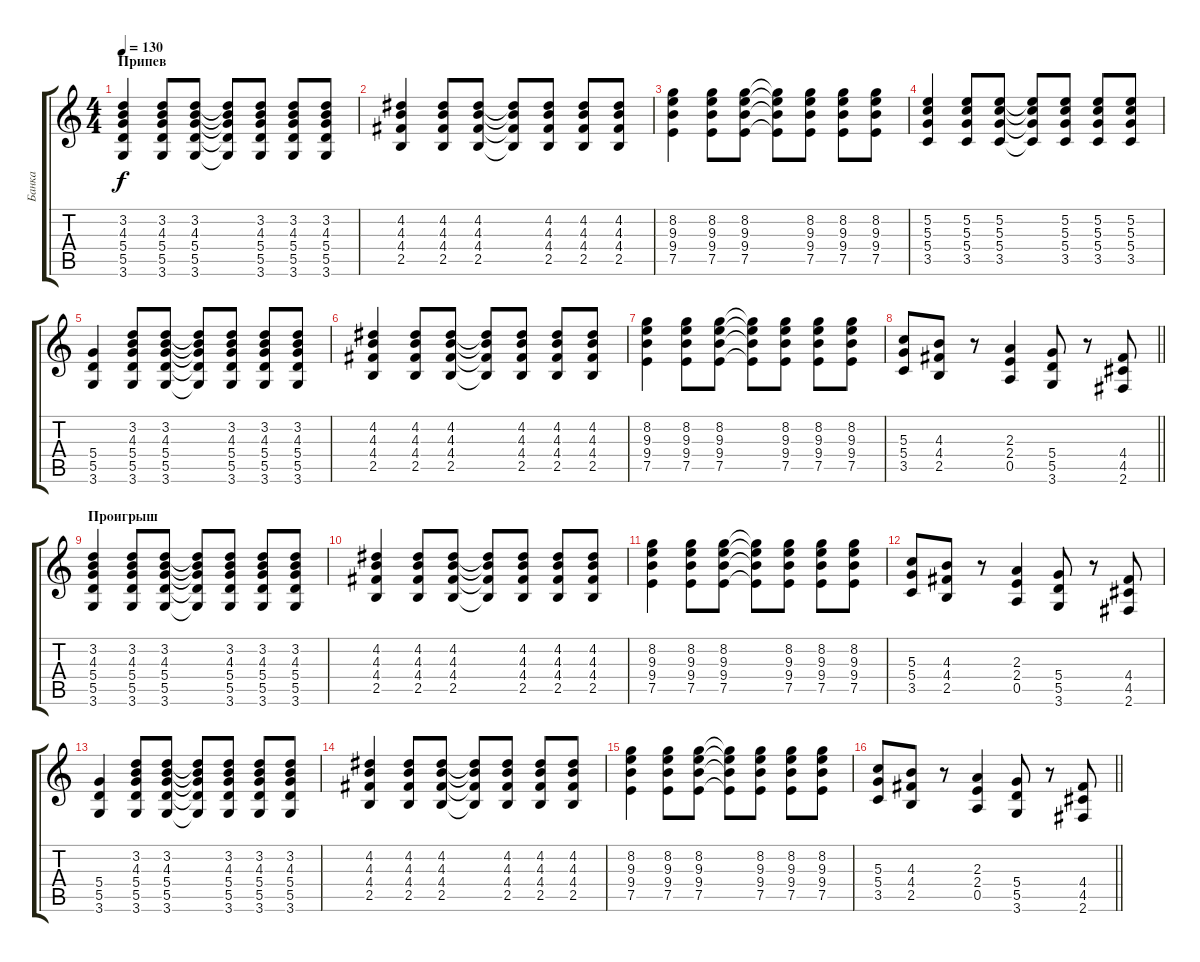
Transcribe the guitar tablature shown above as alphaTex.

\track ("Банка" "Банка") {instrument acousticguitarsteel}
\staff {score tabs}
\tuning (E4 B3 G3 D3 A2 E2) {hide}
\ts (4 4)
\section ("" "Припев")
\tempo 130
\clef g2
\ks c
(3.2 4.3 5.4 5.5 3.6).4{dy f} (3.2 4.3 5.4 5.5 3.6).8 (3.2 4.3 5.4 5.5 3.6).8 (3.2{t} 4.3{t} 5.4{t} 5.5{t} 3.6{t}).8 (3.2 4.3 5.4 5.5 3.6).8 (3.2 4.3 5.4 5.5 3.6).8 (3.2 4.3 5.4 5.5 3.6).8 |
(4.2 4.3 4.4 2.5).4 (4.2 4.3 4.4 2.5).8 (4.2 4.3 4.4 2.5).8 (4.2{t} 4.3{t} 4.4{t} 2.5{t}).8 (4.2 4.3 4.4 2.5).8 (4.2 4.3 4.4 2.5).8 (4.2 4.3 4.4 2.5).8 |
(8.2 9.3 9.4 7.5).4 (8.2 9.3 9.4 7.5).8 (8.2 9.3 9.4 7.5).8 (8.2{t} 9.3{t} 9.4{t} 7.5{t}).8 (8.2 9.3 9.4 7.5).8 (8.2 9.3 9.4 7.5).8 (8.2 9.3 9.4 7.5).8 |
(5.2 5.3 5.4 3.5).4 (5.2 5.3 5.4 3.5).8 (5.2 5.3 5.4 3.5).8 (5.2{t} 5.3{t} 5.4{t} 3.5{t}).8 (5.2 5.3 5.4 3.5).8 (5.2 5.3 5.4 3.5).8 (5.2 5.3 5.4 3.5).8 |
(5.4 5.5 3.6).4 (3.2 4.3 5.4 5.5 3.6).8 (3.2 4.3 5.4 5.5 3.6).8 (3.2{t} 4.3{t} 5.4{t} 5.5{t} 3.6{t}).8 (3.2 4.3 5.4 5.5 3.6).8 (3.2 4.3 5.4 5.5 3.6).8 (3.2 4.3 5.4 5.5 3.6).8 |
(4.2 4.3 4.4 2.5).4 (4.2 4.3 4.4 2.5).8 (4.2 4.3 4.4 2.5).8 (4.2{t} 4.3{t} 4.4{t} 2.5{t}).8 (4.2 4.3 4.4 2.5).8 (4.2 4.3 4.4 2.5).8 (4.2 4.3 4.4 2.5).8 |
(8.2 9.3 9.4 7.5).4 (8.2 9.3 9.4 7.5).8 (8.2 9.3 9.4 7.5).8 (8.2{t} 9.3{t} 9.4{t} 7.5{t}).8 (8.2 9.3 9.4 7.5).8 (8.2 9.3 9.4 7.5).8 (8.2 9.3 9.4 7.5).8 |
\barLineRight lightlight
(5.3 5.4 3.5).8 (4.3 4.4 2.5).8 r.8 (2.3 2.4 0.5).4 (5.4 5.5 3.6).8 r.8 (4.4 4.5 2.6).8 |
\section ("" "Проигрыш")
(3.2 4.3 5.4 5.5 3.6).4 (3.2 4.3 5.4 5.5 3.6).8 (3.2 4.3 5.4 5.5 3.6).8 (3.2{t} 4.3{t} 5.4{t} 5.5{t} 3.6{t}).8 (3.2 4.3 5.4 5.5 3.6).8 (3.2 4.3 5.4 5.5 3.6).8 (3.2 4.3 5.4 5.5 3.6).8 |
(4.2 4.3 4.4 2.5).4 (4.2 4.3 4.4 2.5).8 (4.2 4.3 4.4 2.5).8 (4.2{t} 4.3{t} 4.4{t} 2.5{t}).8 (4.2 4.3 4.4 2.5).8 (4.2 4.3 4.4 2.5).8 (4.2 4.3 4.4 2.5).8 |
(8.2 9.3 9.4 7.5).4 (8.2 9.3 9.4 7.5).8 (8.2 9.3 9.4 7.5).8 (8.2{t} 9.3{t} 9.4{t} 7.5{t}).8 (8.2 9.3 9.4 7.5).8 (8.2 9.3 9.4 7.5).8 (8.2 9.3 9.4 7.5).8 |
(5.3 5.4 3.5).8 (4.3 4.4 2.5).8 r.8 (2.3 2.4 0.5).4 (5.4 5.5 3.6).8 r.8 (4.4 4.5 2.6).8 |
(5.4 5.5 3.6).4 (3.2 4.3 5.4 5.5 3.6).8 (3.2 4.3 5.4 5.5 3.6).8 (3.2{t} 4.3{t} 5.4{t} 5.5{t} 3.6{t}).8 (3.2 4.3 5.4 5.5 3.6).8 (3.2 4.3 5.4 5.5 3.6).8 (3.2 4.3 5.4 5.5 3.6).8 |
(4.2 4.3 4.4 2.5).4 (4.2 4.3 4.4 2.5).8 (4.2 4.3 4.4 2.5).8 (4.2{t} 4.3{t} 4.4{t} 2.5{t}).8 (4.2 4.3 4.4 2.5).8 (4.2 4.3 4.4 2.5).8 (4.2 4.3 4.4 2.5).8 |
(8.2 9.3 9.4 7.5).4 (8.2 9.3 9.4 7.5).8 (8.2 9.3 9.4 7.5).8 (8.2{t} 9.3{t} 9.4{t} 7.5{t}).8 (8.2 9.3 9.4 7.5).8 (8.2 9.3 9.4 7.5).8 (8.2 9.3 9.4 7.5).8 |
\barLineRight lightlight
(5.3 5.4 3.5).8 (4.3 4.4 2.5).8 r.8 (2.3 2.4 0.5).4 (5.4 5.5 3.6).8 r.8 (4.4 4.5 2.6).8
